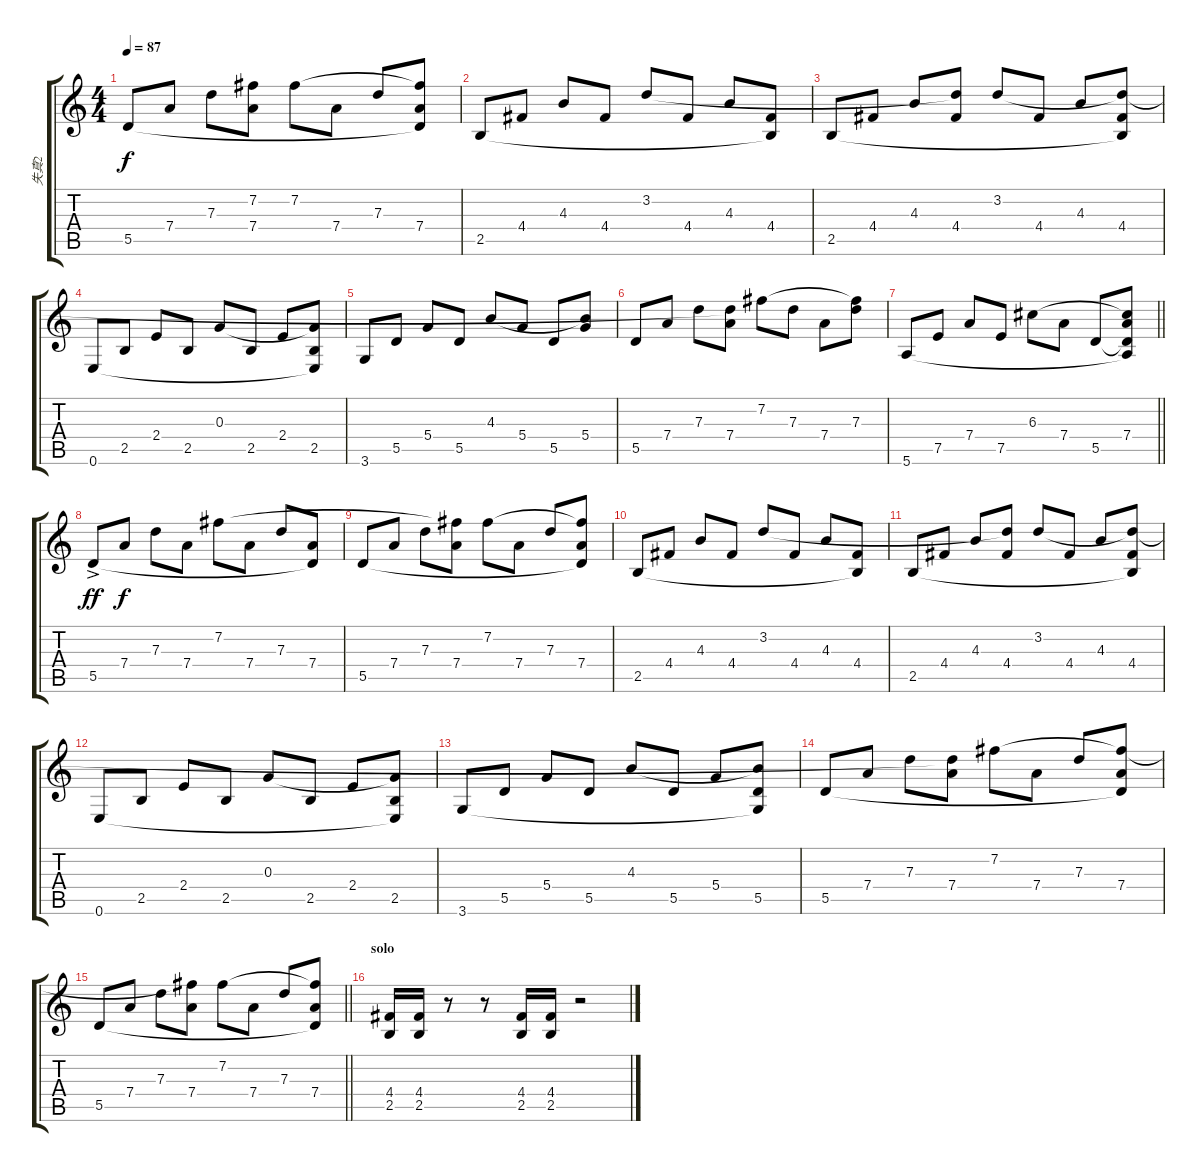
\track ("失真2" "失真2") {instrument overdrivenguitar}
\staff {score tabs}
\tuning (E4 B3 G3 D3 A2 E2) {hide}
\ts (4 4)
\tempo 87
\clef g2
\ks c
5.5.8{dy f} 7.4.8 7.3.8 (7.2{t} 7.4).8 7.2.8 7.4.8 7.3.8 (7.2{t} 7.4 5.5{t}).8 |
2.5.8 4.4.8 4.3.8 4.4.8 3.2.8 4.4.8 4.3.8 (4.4 2.5{t}).8 |
2.5.8 4.4.8 4.3.8 (3.2{t} 4.4).8 3.2.8 4.4.8 4.3.8 (3.2{t} 4.4 2.5{t}).8 |
0.6.8 2.5.8 2.4.8 2.5.8 0.3.8 2.5.8 2.4.8 (0.3{t} 2.5 0.6{t}).8 |
3.6.8 5.5.8 5.4.8 5.5.8 4.3.8 5.4.8 5.5.8 (4.3{t} 5.4).8 |
5.5.8 7.4.8 7.3.8 (3.2{t} 7.4).8 7.2.8 7.3.8 7.4.8 (7.2{t} 7.3).8 |
\barLineRight lightlight
5.6.8 7.5.8 7.4.8 7.5.8 6.3.8 7.4.8 5.5.8 (6.3{t} 7.4 5.5{t} 5.6{t}).8 |
5.5{ac}.8{dy ff} 7.4.8{dy f} 7.3.8 7.4.8 7.2.8 7.4.8 7.3.8 (7.4 5.5{t}).8 |
5.5.8 7.4.8 7.3.8 (7.2{t} 7.4).8 7.2.8 7.4.8 7.3.8 (7.2{t} 7.4 5.5{t}).8 |
2.5.8 4.4.8 4.3.8 4.4.8 3.2.8 4.4.8 4.3.8 (4.4 2.5{t}).8 |
2.5.8 4.4.8 4.3.8 (3.2{t} 4.4).8 3.2.8 4.4.8 4.3.8 (3.2{t} 4.4 2.5{t}).8 |
0.6.8 2.5.8 2.4.8 2.5.8 0.3.8 2.5.8 2.4.8 (0.3{t} 2.5 0.6{t}).8 |
3.6.8 5.5.8 5.4.8 5.5.8 4.3.8 5.5.8 5.4.8 (4.3{t} 5.5 3.6{t}).8 |
5.5.8{volume 8} 7.4.8 7.3.8 (3.2{t} 7.4).8 7.2.8 7.4.8 7.3.8 (7.2{t} 7.4 5.5{t}).8 |
\barLineRight lightlight
5.5.8 7.4.8 7.3.8 (7.2{t} 7.4).8 7.2.8 7.4.8 7.3.8 (7.2{t} 7.4 5.5{t}).8 |
\section ("" "solo")
(4.4 2.5).16 (4.4 2.5).16 r.8 r.8 (4.4 2.5).16 (4.4 2.5).16 r.2
